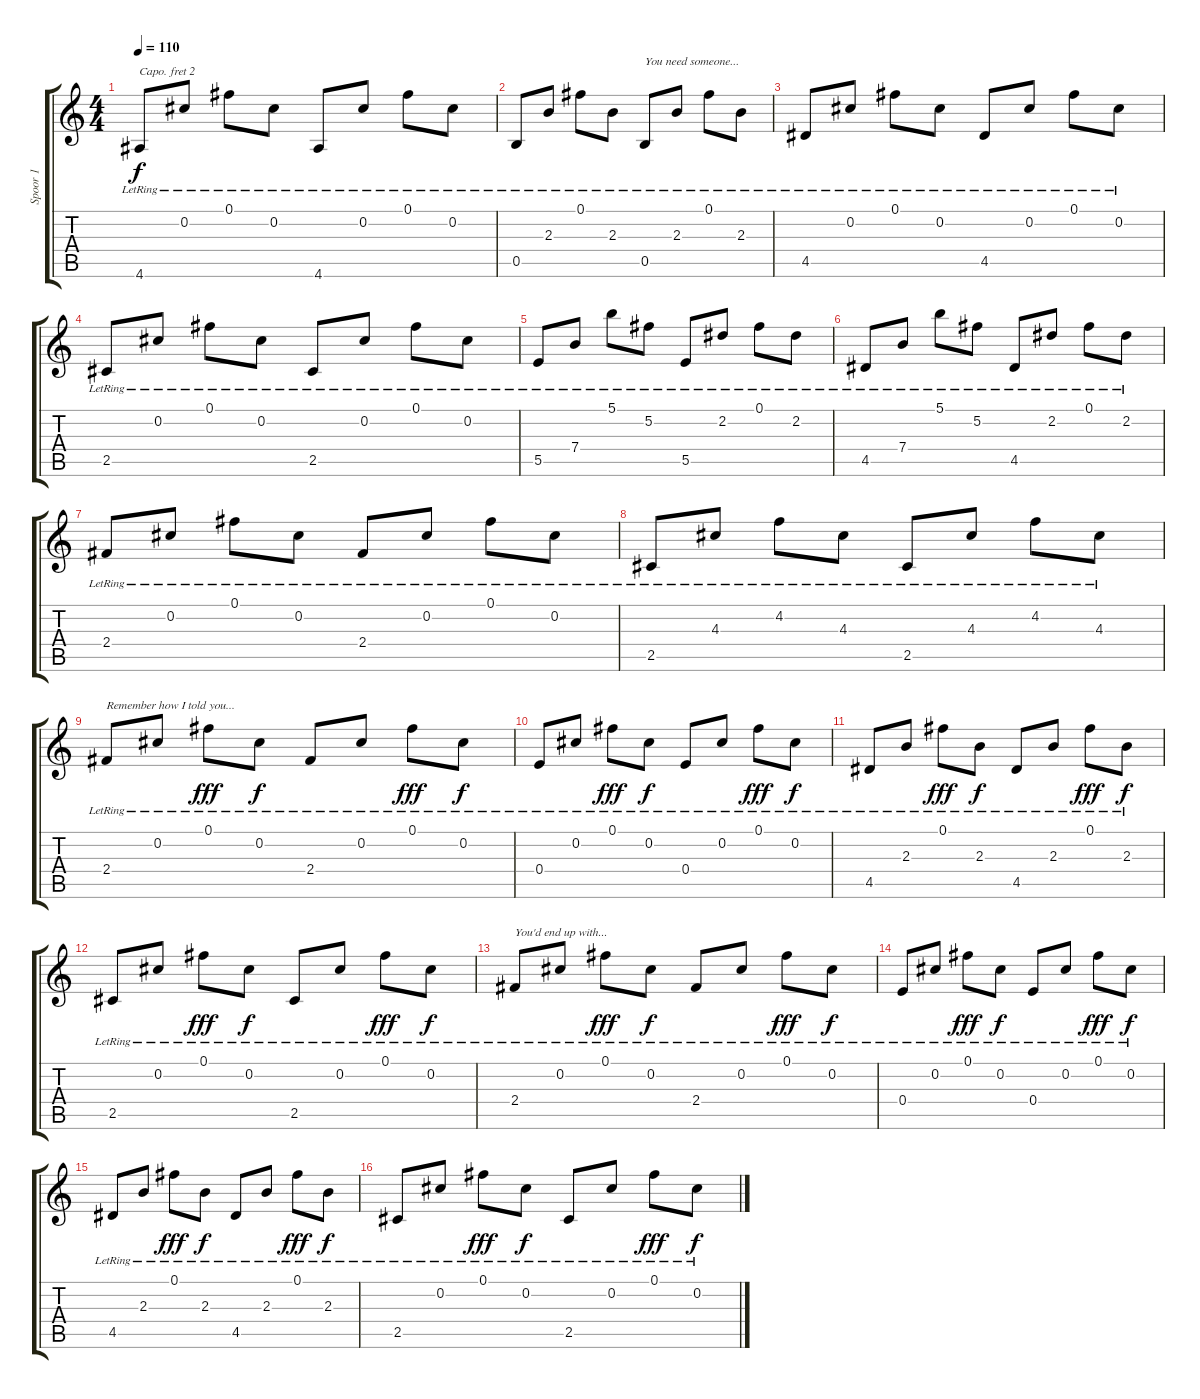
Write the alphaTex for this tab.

\track ("Spoor 1" "Spoor 1") {instrument acousticguitarnylon}
\staff {score tabs}
\capo 2
\tuning (E4 B3 G3 D3 A2 E2) {hide}
\ts (4 4)
\tempo 110
\clef g2
\ks c
4.6{lr}.8{dy f} 0.2{lr}.8 0.1{lr}.8 0.2{lr}.8 4.6{lr}.8 0.2{lr}.8 0.1{lr}.8 0.2{lr}.8 |
0.5{lr}.8 2.3{lr}.8 0.1{lr}.8 2.3{lr}.8 0.5{lr}.8{txt "You need someone..."} 2.3{lr}.8 0.1{lr}.8 2.3{lr}.8 |
4.5{lr}.8 0.2{lr}.8 0.1{lr}.8 0.2{lr}.8 4.5{lr}.8 0.2{lr}.8 0.1{lr}.8 0.2{lr}.8 |
2.5{lr}.8 0.2{lr}.8 0.1{lr}.8 0.2{lr}.8 2.5{lr}.8 0.2{lr}.8 0.1{lr}.8 0.2{lr}.8 |
5.5{lr}.8 7.4{lr}.8 5.1{lr}.8 5.2{lr}.8 5.5{lr}.8 2.2{lr}.8 0.1{lr}.8 2.2{lr}.8 |
4.5{lr}.8 7.4{lr}.8 5.1{lr}.8 5.2{lr}.8 4.5{lr}.8 2.2{lr}.8 0.1{lr}.8 2.2{lr}.8 |
2.4{lr}.8 0.2{lr}.8 0.1{lr}.8 0.2{lr}.8 2.4{lr}.8 0.2{lr}.8 0.1{lr}.8 0.2{lr}.8 |
2.5{lr}.8 4.3{lr}.8 4.2{lr}.8 4.3{lr}.8 2.5{lr}.8 4.3{lr}.8 4.2{lr}.8 4.3{lr}.8 |
2.4{lr}.8{txt "Remember how I told you..."} 0.2{lr}.8 0.1{lr}.8{dy fff} 0.2{lr}.8{dy f} 2.4{lr}.8 0.2{lr}.8 0.1{lr}.8{dy fff} 0.2{lr}.8{dy f} |
0.4{lr}.8 0.2{lr}.8 0.1{lr}.8{dy fff} 0.2{lr}.8{dy f} 0.4{lr}.8 0.2{lr}.8 0.1{lr}.8{dy fff} 0.2{lr}.8{dy f} |
4.5{lr}.8 2.3{lr}.8 0.1{lr}.8{dy fff} 2.3{lr}.8{dy f} 4.5{lr}.8 2.3{lr}.8 0.1{lr}.8{dy fff} 2.3{lr}.8{dy f} |
2.5{lr}.8 0.2{lr}.8 0.1{lr}.8{dy fff} 0.2{lr}.8{dy f} 2.5{lr}.8 0.2{lr}.8 0.1{lr}.8{dy fff} 0.2{lr}.8{dy f} |
2.4{lr}.8{txt "You'd end up with..."} 0.2{lr}.8 0.1{lr}.8{dy fff} 0.2{lr}.8{dy f} 2.4{lr}.8 0.2{lr}.8 0.1{lr}.8{dy fff} 0.2{lr}.8{dy f} |
0.4{lr}.8 0.2{lr}.8 0.1{lr}.8{dy fff} 0.2{lr}.8{dy f} 0.4{lr}.8 0.2{lr}.8 0.1{lr}.8{dy fff} 0.2{lr}.8{dy f} |
4.5{lr}.8 2.3{lr}.8 0.1{lr}.8{dy fff} 2.3{lr}.8{dy f} 4.5{lr}.8 2.3{lr}.8 0.1{lr}.8{dy fff} 2.3{lr}.8{dy f} |
2.5{lr}.8 0.2{lr}.8 0.1{lr}.8{dy fff} 0.2{lr}.8{dy f} 2.5{lr}.8 0.2{lr}.8 0.1{lr}.8{dy fff} 0.2{lr}.8{dy f}
